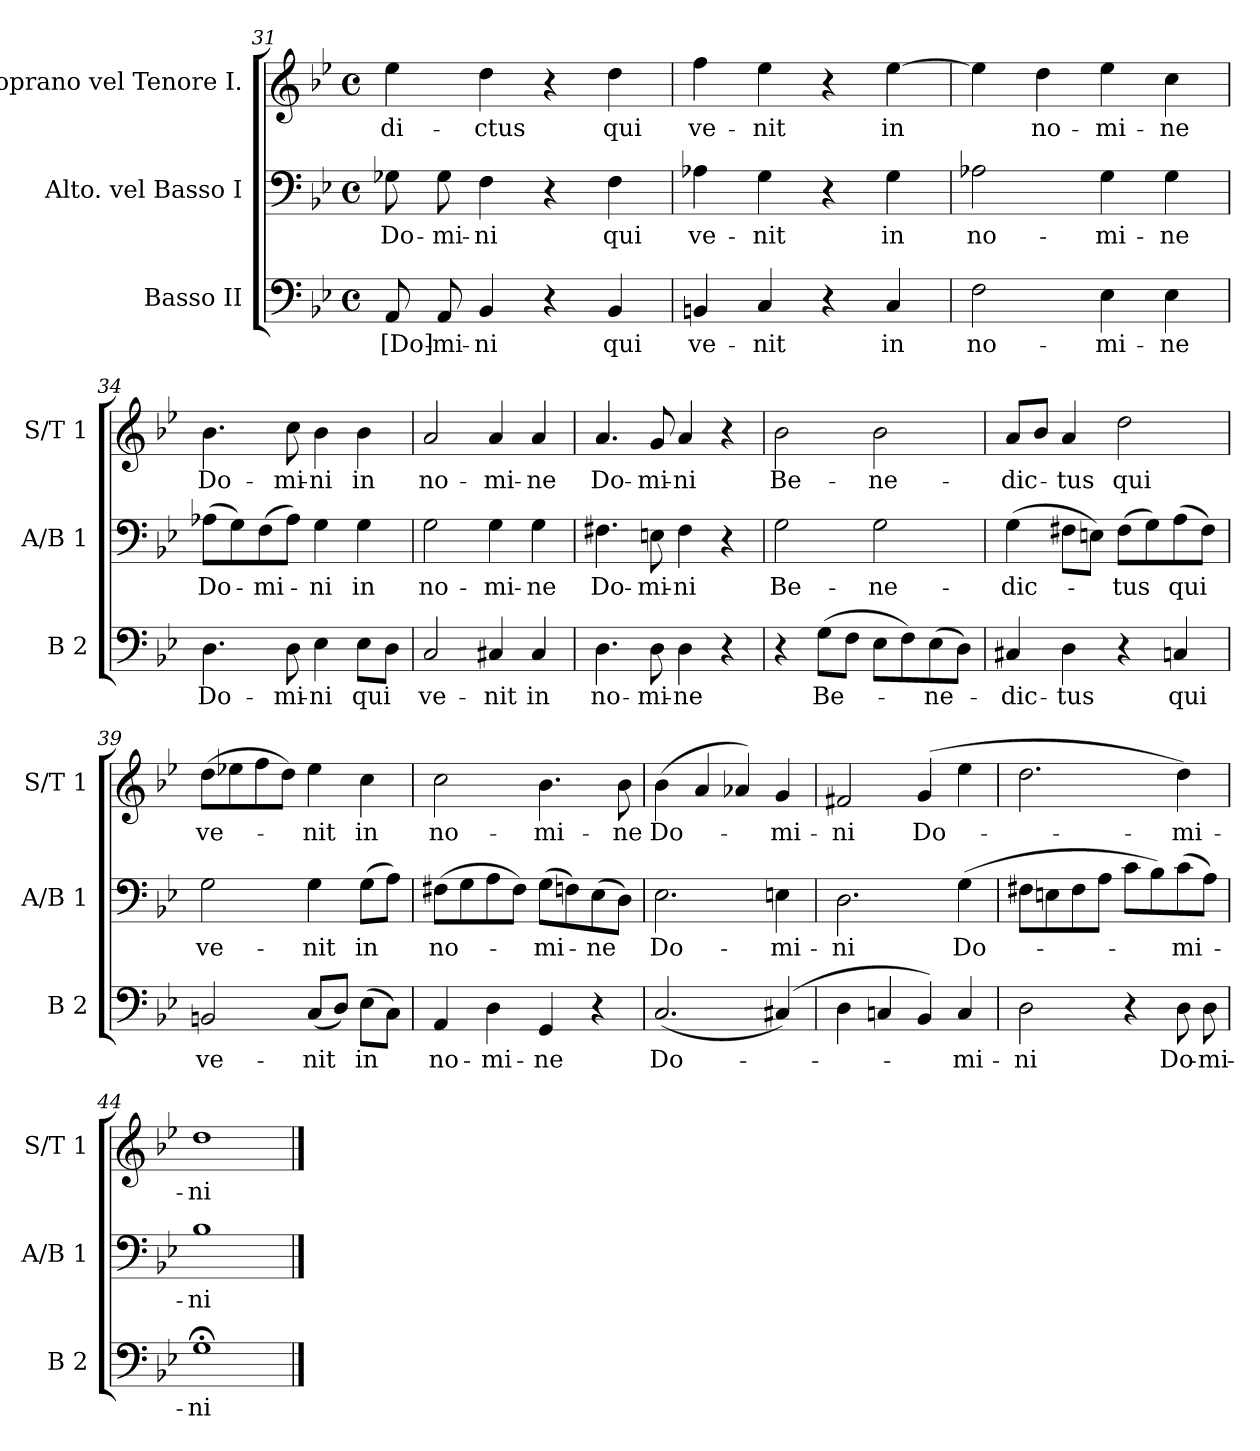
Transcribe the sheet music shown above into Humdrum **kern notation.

**kern	**text	**kern	**text	**kern	**text
*part3	*part3	*part2	*part2	*part1	*part1
*staff3	*staff3	*staff2	*staff2	*staff1	*staff1
*I"Basso II	*	*I"Alto. vel Basso I	*	*I"Soprano vel Tenore I.	*
*I'B 2	*	*I'A/B 1	*	*I'S/T 1	*
*clefF4	*	*clefF4	*	*clefG2	*
*	*	*	*	*ITrd7c12	*
*k[b-e-]	*	*k[b-e-]	*	*k[b-e-]	*
*M4/4	*	*M4/4	*	*M4/4	*
*met(c)	*	*met(c)	*	*met(c)	*
=31	=31	=31	=31	=31	=31
8AA/	[Do]-	8G-X\	Do-	4e-\	-di-
8AA/	-mi-	8G-\	-mi-	.	.
4BB-/	-ni	4F\	-ni	4d\	-ctus
4r	.	4r	.	4r	.
4BB-/	qui	4F\	qui	4d\	qui
=32	=32	=32	=32	=32	=32
4BBn/	ve-	4A-X\	ve-	4f\	ve-
4C/	-nit	4G\	-nit	4e-\	-nit
4r	.	4r	.	4r	.
4C/	in	4G\	in	[4e-\	in
=33	=33	=33	=33	=33	=33
2F\	no-	2A-X\	no-	4e-\]	.
.	.	.	.	4d\	no-
4E-\	-mi-	4G\	-mi-	4e-\	-mi-
4E-\	-ne	4G\	-ne	4c\	-ne
=34	=34	=34	=34	=34	=34
4.D\	Do-	(8A-X\L	Do-	4.B-\	Do-
.	.	8G\)	.	.	.
.	.	(8F\	-mi-	.	.
8D\	-mi-	8A-\J)	.	8c\	-mi-
4E-\	-ni	4G\	-ni	4B-\	-ni
8E-\L	qui	4G\	in	4B-\	in
8D\J	.	.	.	.	.
=35	=35	=35	=35	=35	=35
2C/	ve-	2G\	no-	2A/	no-
4C#X/	-nit	4G\	-mi-	4A/	-mi-
4C#/	in	4G\	-ne	4A/	-ne
=36	=36	=36	=36	=36	=36
4.D\	no-	4.F#X\	Do-	4.A/	Do-
8D\	-mi-	8En\	-mi-	8G/	-mi-
4D\	-ne	4F#\	-ni	4A/	-ni
4r	.	4r	.	4r	.
=37	=37	=37	=37	=37	=37
4r	.	2G\	Be-	2B-\	Be-
(8G\L	Be-	.	.	.	.
8F\J	.	.	.	.	.
8E-\L	.	2G\	-ne-	2B-\	-ne-
8F\)	.	.	.	.	.
(8E-\	-ne-	.	.	.	.
8D\J)	.	.	.	.	.
=38	=38	=38	=38	=38	=38
4C#X/	-dic-	(4G\	-dic-	8A/L	-dic-
.	.	.	.	8B-/J	.
4D\	-tus	8F#X\L	.	4A/	-tus
.	.	8En\J)	.	.	.
4r	.	(8F#\L	-tus	2d\	qui
.	.	8G\)	.	.	.
4Cn/	qui	(8A\	qui	.	.
.	.	8F#\J)	.	.	.
=39	=39	=39	=39	=39	=39
2BBn/	ve-	2G\	ve-	(8d\L	ve-
.	.	.	.	8e-X\	.
.	.	.	.	8f\	.
.	.	.	.	8d\J)	.
(8C/L	-nit	4G\	-nit	4e-\	-nit
8D/J)	.	.	.	.	.
(8E-\L	in	(8G\L	in	4c\	in
8C\J)	.	8A\J)	.	.	.
=40	=40	=40	=40	=40	=40
4AA/	no-	(8F#X\L	no-	2c\	no-
.	.	8G\	.	.	.
4D\	-mi-	8A\	.	.	.
.	.	8F#\J)	.	.	.
4GG/	-ne	(8G\L	-mi-	4.B-\	-mi-
.	.	8Fn\)	.	.	.
4r	.	(8E-\	ne	.	.
.	.	8D\J)	.	8B-\	-ne
=41	=41	=41	=41	=41	=41
(>2.C/	Do-	2.E-\	Do-	(4B-\	Do-
.	.	.	.	4A/	.
.	.	.	.	4A-X/)	.
(4C#X/)	.	4En\	-mi-	4G/	-mi-
=42	=42	=42	=42	=42	=42
4D\	.	2.D\	-ni	2F#X/	-ni
4Cn/	.	.	.	.	.
4BB-/)	.	.	.	(4G/	Do-
4C/	-mi-	(4G\	Do-	4e-\	.
=43	=43	=43	=43	=43	=43
2D\	-ni	8F#X\L	.	2.d\	.
.	.	8En\	.	.	.
.	.	8F#\	.	.	.
.	.	8A\J	.	.	.
4r	.	8c\L	.	.	.
.	.	8B-\)	.	.	.
8D\	Do-	(8c\	-mi-	4d\)	-mi-
8D\	-mi-	8A\J)	.	.	.
=44	=44	=44	=44	=44	=44
1G;<\	-ni	1B-\	-ni	1d/	-ni
==	==	==	==	==	==
*-	*-	*-	*-	*-	*-
